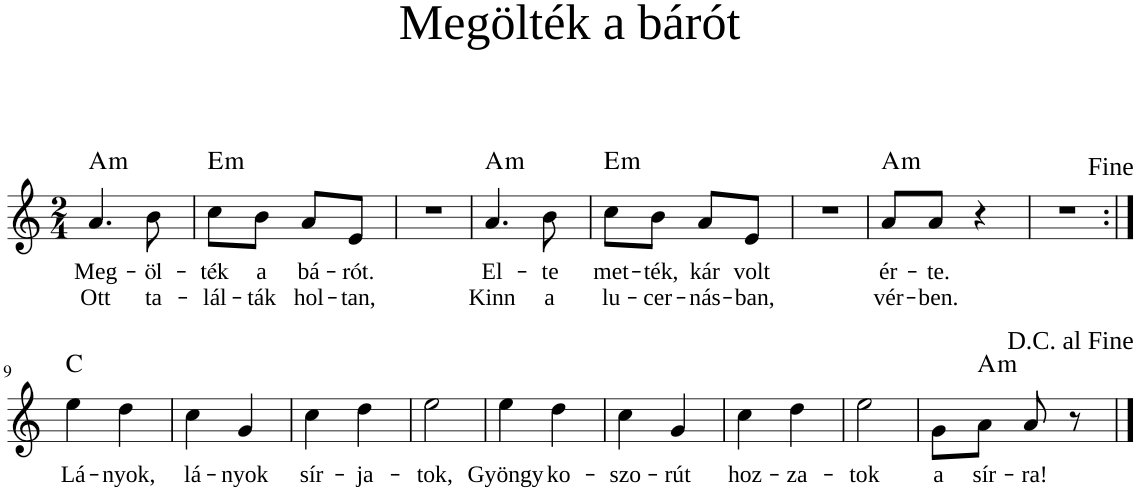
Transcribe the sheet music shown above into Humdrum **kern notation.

**kern	**text	**text	**harte
*part1	*part1	*part1	*part1
*staff1	*staff1	*staff1	*
*I"Piano	*	*	*
*I'Pno	*	*	*
*clefG2	*	*	*
*k[]	*	*	*
*M2/4	*	*	*
=1	=1	=1	=1
!	!LO:LY:b	!LO:LY:b	!LO:H:kt=m
4.a/	Meg-	Ott	A:min
!	!LO:LY:b	!LO:LY:b	!
8b\	-öl-	ta-	.
=2	=2	=2	=2
!	!LO:LY:b	!LO:LY:b	!LO:H:kt=m
8cc\L	-ték	-lál-	E:min
!	!LO:LY:b	!LO:LY:b	!
8b\J	a	-ták	.
!	!LO:LY:b	!LO:LY:b	!
8a/L	bá-	hol-	.
!	!LO:LY:b	!LO:LY:b	!
8e/J	-rót.	-tan,	.
=3	=3	=3	=3
2r	.	.	.
=4	=4	=4	=4
!	!LO:LY:b	!LO:LY:b	!LO:H:kt=m
4.a/	El-	Kinn	A:min
!	!LO:LY:b	!LO:LY:b	!
8b\	-te	a	.
=5	=5	=5	=5
!	!LO:LY:b	!LO:LY:b	!LO:H:kt=m
8cc\L	met-	lu-	E:min
!	!LO:LY:b	!LO:LY:b	!
8b\J	-ték,	-cer-	.
!	!LO:LY:b	!LO:LY:b	!
8a/L	kár	-nás-	.
!	!LO:LY:b	!LO:LY:b	!
8e/J	volt	-ban,	.
=6	=6	=6	=6
2r	.	.	.
=7	=7	=7	=7
!	!LO:LY:b	!LO:LY:b	!LO:H:kt=m
8a/L	ér-	vér-	A:min
!	!LO:LY:b	!LO:LY:b	!
8a/J	-te.	-ben.	.
4r	.	.	.
=8	=8	=8	=8
2r	.	.	.
!LO:TX:a:t=<font face="Times New Roman"/>Fine	!	!	!
!!LO:LB:g=z
=9:|!	=9:|!	=9:|!	=9:|!
!	!LO:LY:b	!	!
4ee\	Lá-	.	C:maj
!	!LO:LY:b	!	!
4dd\	-nyok,	.	.
=10	=10	=10	=10
!	!LO:LY:b	!	!
4cc\	lá-	.	.
!	!LO:LY:b	!	!
4g/	-nyok	.	.
=11	=11	=11	=11
!	!LO:LY:b	!	!
4cc\	sír-	.	.
!	!LO:LY:b	!	!
4dd\	-ja-	.	.
=12	=12	=12	=12
!	!LO:LY:b	!	!
2ee\	-tok,	.	.
=13	=13	=13	=13
!	!LO:LY:b	!	!
4ee\	Gyöngy	.	.
!	!LO:LY:b	!	!
4dd\	ko-	.	.
=14	=14	=14	=14
!	!LO:LY:b	!	!
4cc\	-szo-	.	.
!	!LO:LY:b	!	!
4g/	-rút	.	.
=15	=15	=15	=15
!	!LO:LY:b	!	!
4cc\	hoz-	.	.
!	!LO:LY:b	!	!
4dd\	-za-	.	.
=16	=16	=16	=16
!	!LO:LY:b	!	!
2ee\	-tok	.	.
=17	=17	=17	=17
!	!LO:LY:b	!	!
8g\L	a	.	.
!	!LO:LY:b	!	!LO:H:kt=m
8a\J	sír-	.	A:min
!	!LO:LY:b	!	!
8a/	-ra!	.	.
8r	.	.	.
!LO:TX:a:t=<font face="Times New Roman"/>D.C. al Fine	!	!	!
==	==	==	==
*-	*-	*-	*-
